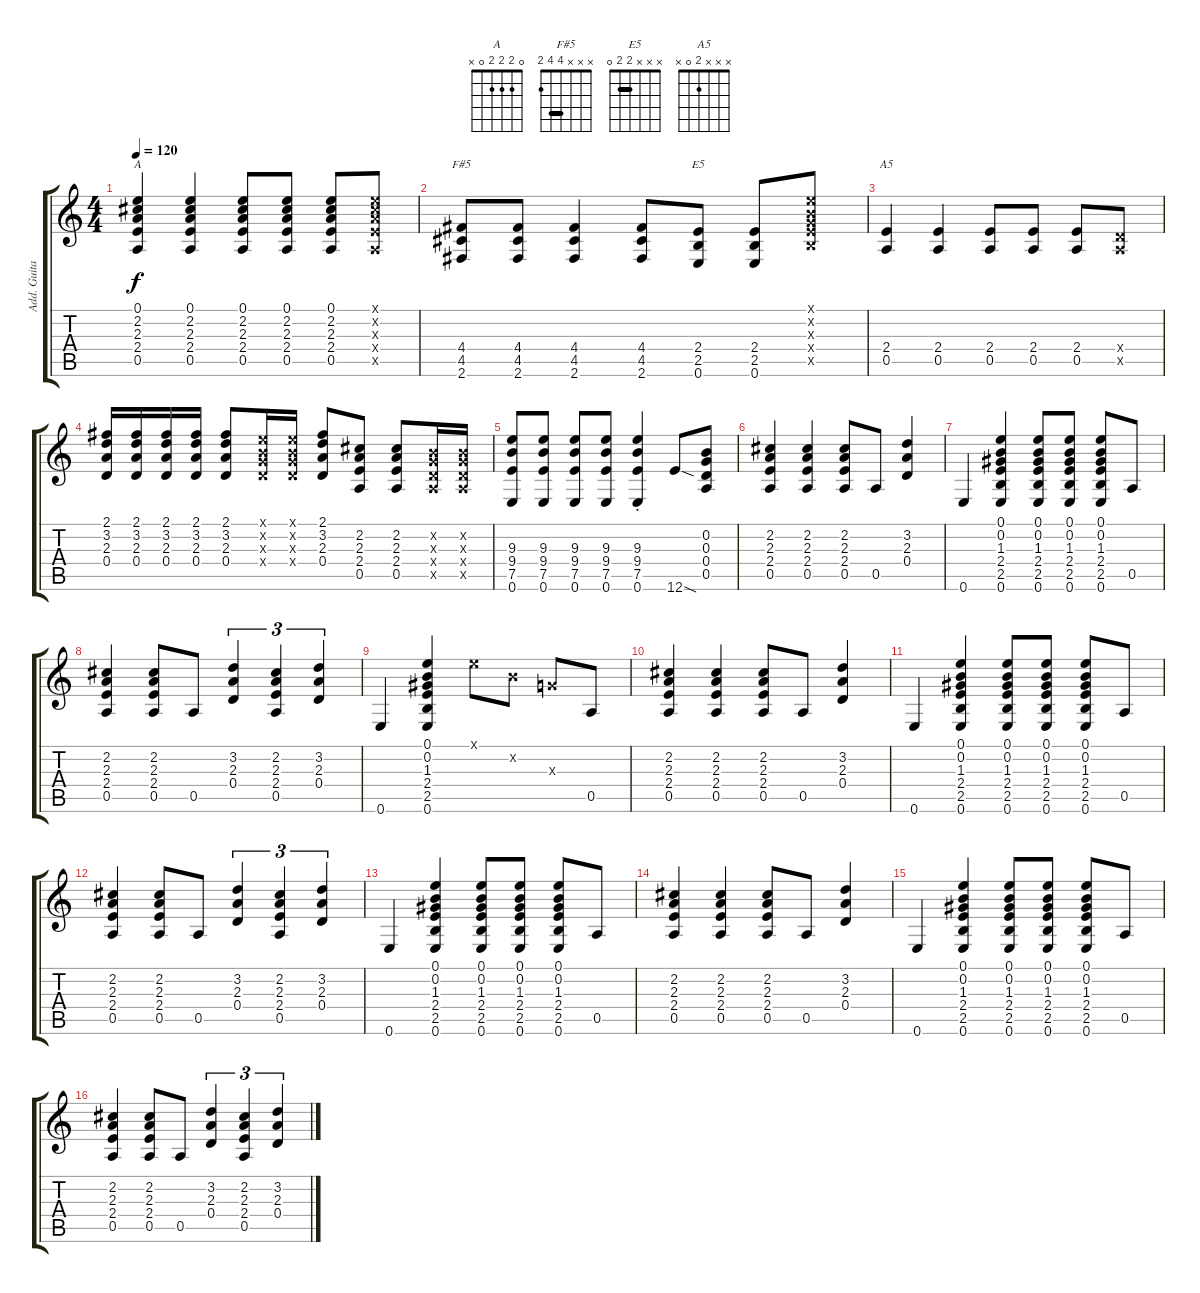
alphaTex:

\track ("Add. Guitar 1" "Add. Guita") {instrument distortionguitar}
\staff {score tabs}
\tuning (E4 B3 G3 D3 A2 E2) {hide}
\chord ("A" 0 2 2 2 0 x)
\chord ("F#5" x x x 4 4 2) {barre 4}
\chord ("E5" x x x 2 2 0) {barre 2}
\chord ("A5" x x x 2 0 x)
\ts (4 4)
\tempo 120
\clef g2
\ks c
(0.1 2.2 2.3 2.4 0.5).4{ch "A" dy f} (0.1 2.2 2.3 2.4 0.5).4 (0.1 2.2 2.3 2.4 0.5).8 (0.1 2.2 2.3 2.4 0.5).8 (0.1 2.2 2.3 2.4 0.5).8 (0.1{x} 2.2{x} 2.3{x} 2.4{x} 0.5{x}).8 |
(4.4 4.5 2.6).8{ch "F#5"} (4.4 4.5 2.6).8 (4.4 4.5 2.6).4 (4.4 4.5 2.6).8 (2.4 2.5 0.6).8{ch "E5"} (2.4 2.5 0.6).8 (0.1{x} 0.2{x} 0.3{x} 2.4{x} 2.5{x}).8 |
(2.4 0.5).4{ch "A5"} (2.4 0.5).4 (2.4 0.5).8 (2.4 0.5).8 (2.4 0.5).8 (0.4{x} 0.5{x}).8 |
(2.1 3.2 2.3 0.4).16 (2.1 3.2 2.3 0.4).16 (2.1 3.2 2.3 0.4).16 (2.1 3.2 2.3 0.4).16 (2.1 3.2 2.3 0.4).8 (0.1{x} 0.2{x} 0.3{x} 0.4{x}).16 (0.1{x} 0.2{x} 0.3{x} 0.4{x}).16 (2.1 3.2 2.3 0.4).8 (2.2 2.3 2.4 0.5).8 (2.2 2.3 2.4 0.5).8 (0.2{x} 0.3{x} 0.4{x} 0.5{x}).16 (0.2{x} 0.3{x} 0.4{x} 0.5{x}).16 |
(9.3 9.4 7.5 0.6).8 (9.3 9.4 7.5 0.6).8 (9.3 9.4 7.5 0.6).8 (9.3 9.4 7.5 0.6).8 (9.3{st} 9.4{st} 7.5{st} 0.6{st}).4 12.6{sod}.8 (0.2 0.3 0.4 0.5).8 |
(2.2 2.3 2.4 0.5).4 (2.2 2.3 2.4 0.5).4 (2.2 2.3 2.4 0.5).8 0.5.8 (3.2 2.3 0.4).4 |
0.6.4 (0.1 0.2 1.3 2.4 2.5 0.6).4 (0.1 0.2 1.3 2.4 2.5 0.6).8 (0.1 0.2 1.3 2.4 2.5 0.6).8 (0.1 0.2 1.3 2.4 2.5 0.6).8 0.5.8 |
(2.2 2.3 2.4 0.5).4 (2.2 2.3 2.4 0.5).8 0.5.8 (3.2 2.3 0.4).4{tu (3 2)} (2.2 2.3 2.4 0.5).4{tu (3 2)} (3.2 2.3 0.4).4{tu (3 2)} |
0.6.4 (0.1 0.2 1.3 2.4 2.5 0.6).4 0.1{x}.8 0.2{x}.8 0.3{x}.8 0.5.8 |
(2.2 2.3 2.4 0.5).4 (2.2 2.3 2.4 0.5).4 (2.2 2.3 2.4 0.5).8 0.5.8 (3.2 2.3 0.4).4 |
0.6.4 (0.1 0.2 1.3 2.4 2.5 0.6).4 (0.1 0.2 1.3 2.4 2.5 0.6).8 (0.1 0.2 1.3 2.4 2.5 0.6).8 (0.1 0.2 1.3 2.4 2.5 0.6).8 0.5.8 |
(2.2 2.3 2.4 0.5).4 (2.2 2.3 2.4 0.5).8 0.5.8 (3.2 2.3 0.4).4{tu (3 2)} (2.2 2.3 2.4 0.5).4{tu (3 2)} (3.2 2.3 0.4).4{tu (3 2)} |
0.6.4 (0.1 0.2 1.3 2.4 2.5 0.6).4 (0.1 0.2 1.3 2.4 2.5 0.6).8 (0.1 0.2 1.3 2.4 2.5 0.6).8 (0.1 0.2 1.3 2.4 2.5 0.6).8 0.5.8 |
(2.2 2.3 2.4 0.5).4 (2.2 2.3 2.4 0.5).4 (2.2 2.3 2.4 0.5).8 0.5.8 (3.2 2.3 0.4).4 |
0.6.4 (0.1 0.2 1.3 2.4 2.5 0.6).4 (0.1 0.2 1.3 2.4 2.5 0.6).8 (0.1 0.2 1.3 2.4 2.5 0.6).8 (0.1 0.2 1.3 2.4 2.5 0.6).8 0.5.8 |
(2.2 2.3 2.4 0.5).4 (2.2 2.3 2.4 0.5).8 0.5.8 (3.2 2.3 0.4).4{tu (3 2)} (2.2 2.3 2.4 0.5).4{tu (3 2)} (3.2 2.3 0.4).4{tu (3 2)}
